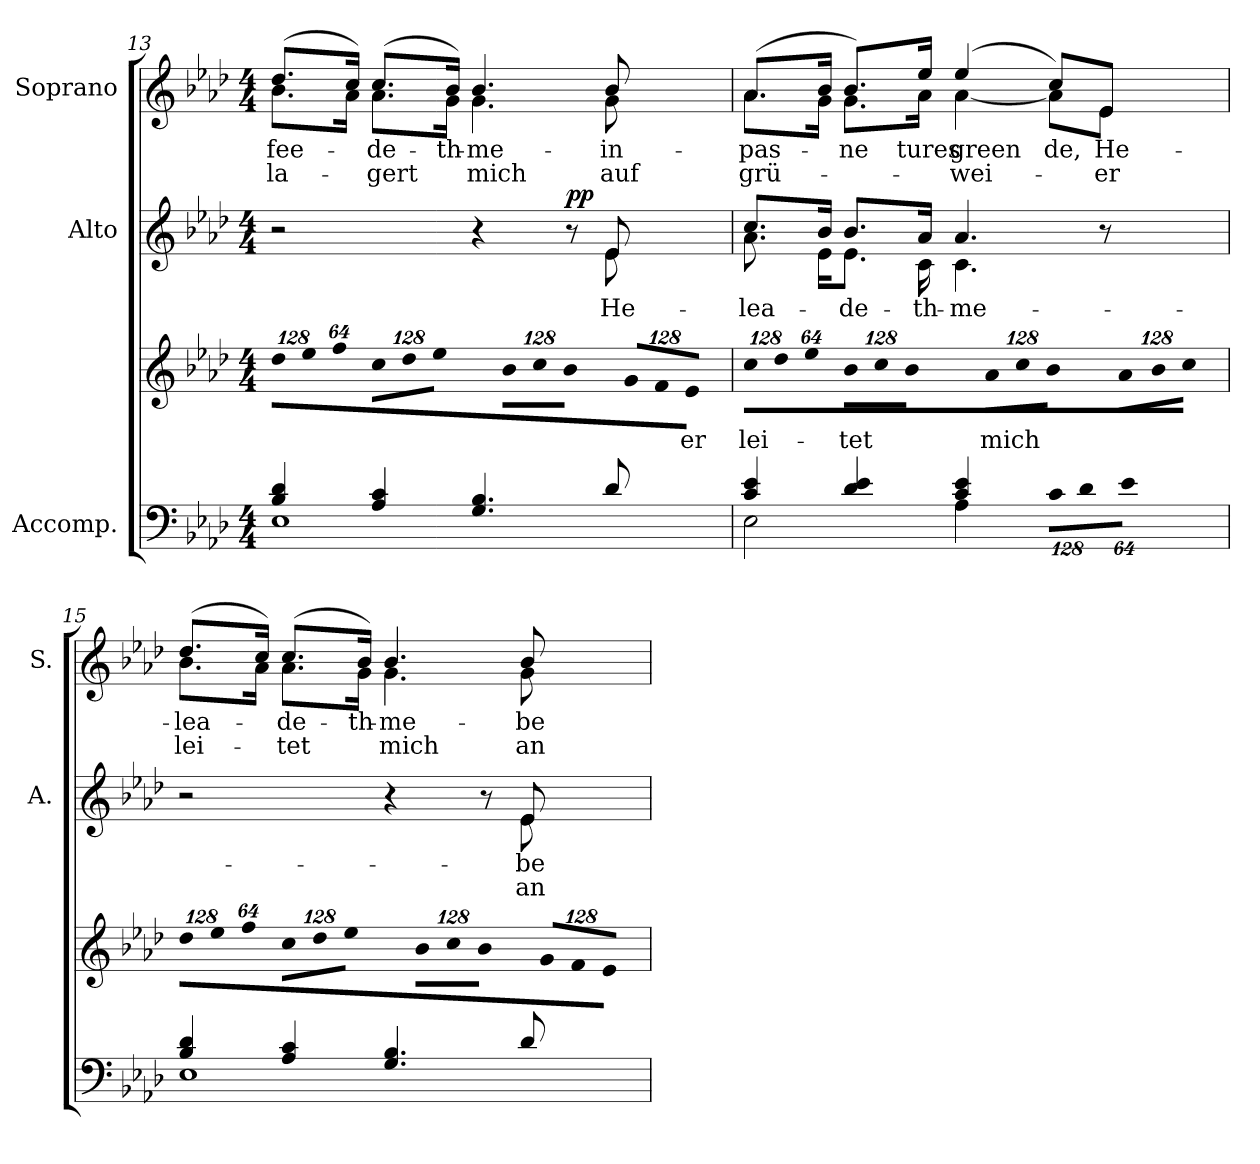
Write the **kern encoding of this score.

**kern	**kern	**text	**kern	**text	**text	**dynam	**kern	**text	**text
*part3	*part3	*part3	*part2	*part2	*part2	*part2	*part1	*part1	*part1
*staff4	*staff3	*staff3	*staff2	*staff2	*staff2	*staff2	*staff1	*staff1	*staff1
*I"Accomp.	*	*	*I"Alto	*	*	*	*I"Soprano	*	*
*	*	*	*I'A.	*	*	*	*I'S.	*	*
*clefF4	*clefG2	*	*clefG2	*	*	*	*clefG2	*	*
*k[b-e-a-d-]	*k[b-e-a-d-]	*	*k[b-e-a-d-]	*	*	*	*k[b-e-a-d-]	*	*
*A-:	*A-:	*	*A-:	*	*	*	*A-:	*	*
*M4/4	*M4/4	*	*M4/4	*	*	*	*M4/4	*	*
=13	=13	=13	=13	=13	=13	=13	=13	=13	=13
*^	*	*	*	*	*	*	*	*	*
*	*	*Xbrackettup	*	*	*	*	*	*	*	*
!	!	!LO:N:vis=8	!	!	!	!	!	!	!	!
*	*	*	*	*^	*	*	*	*	*	*
!	!	!	!	!	!	!	!	!	!	!LO:LY:b:color=#000000	!LO:LY:b:color=#000000
*	*	*	*	*	*	*	*	*	*^	*	*
4B-i/ 4d-i	1E-i	1024%85dd-i\L	.	2r	2..ryy	.	.	.	(8.dd-i/L	8.b-i\L	-fee-	la-
!	!	!LO:N:vis=8	!	!	!	!	!	!	!	!	!	!
.	.	1024%85ee-i\	.	.	.	.	.	.	.	.	.	.
!	!	!LO:N:vis=8	!	!	!	!	!	!	!	!	!	!
.	.	512%43ffi\J	.	.	.	.	.	.	.	.	.	.
.	.	.	.	.	.	.	.	.	16cci/Jk)	16a-i\Jk	.	.
!	!	!LO:N:vis=8	!	!	!	!	!	!	!	!	!	!
!	!	!	!	!	!	!	!	!	!	!	!LO:LY:b:color=#000000	!LO:LY:b:color=#000000
4A-i/ 4ci	.	1024%85cci\L	.	.	.	.	.	.	(8.cci/L	8.a-i\L	-de-	-gert
!	!	!LO:N:vis=8	!	!	!	!	!	!	!	!	!	!
.	.	1024%85dd-i\	.	.	.	.	.	.	.	.	.	.
!	!	!LO:N:vis=8	!	!	!	!	!	!	!	!	!	!
.	.	512%43ee-i\J	.	.	.	.	.	.	.	.	.	.
!	!	!	!	!	!	!	!	!	!	!	!LO:LY:b:color=#000000	!
.	.	.	.	.	.	.	.	.	16b-i/Jk)	16gi\Jk	-th-	.
!	!	!LO:N:vis=8	!	!	!	!	!	!	!	!	!	!
!	!	!	!	!	!	!	!	!	!	!	!LO:LY:b:color=#000000	!LO:LY:b:color=#000000
4.Gi/ 4.B-i	.	1024%85b-i\L	.	4r	.	.	.	.	4.b-i/	4.gi\	-me-	mich
!	!	!LO:N:vis=8	!	!	!	!	!	!	!	!	!	!
.	.	1024%85cci\	.	.	.	.	.	.	.	.	.	.
!	!	!LO:N:vis=8	!	!	!	!	!	!	!	!	!	!
.	.	512%43b-i\J	.	.	.	.	.	.	.	.	.	.
!	!	!LO:N:vis=8	!	!	!	!	!	!	!	!	!	!
.	.	1024%85gi/L	.	8r	.	.	.	pp	.	.	.	.
!	!	!LO:N:vis=8	!	!	!	!	!	!	!	!	!	!
.	.	1024%85fi/	.	.	.	.	.	.	.	.	.	.
!	!	!	!	!	!	!LO:LY:b:color=#000000	!	!	!	!	!	!
!	!	!	!	!	!	!	!	!	!	!	!LO:LY:b:color=#000000	!LO:LY:b:color=#000000
8d-i/	.	.	.	8e-i/	8e-i\	He-	.	.	8b-i/	8gi\	-in-	auf
!	!	!LO:N:vis=8	!	!	!	!	!	!	!	!	!	!
!	!	!	!LO:LY:a:color=#000000	!	!	!	!	!	!	!	!	!
.	.	512%43e-i/J	er	.	.	.	.	.	.	.	.	.
=14	=14	=14	=14	=14	=14	=14	=14	=14	=14	=14	=14	=14
!	!	!LO:N:vis=8	!	!	!	!	!	!	!	!	!	!
!	!	!	!LO:LY:a:color=#000000	!	!	!	!	!	!	!	!	!
!	!	!	!	!	!	!LO:LY:b:color=#000000	!	!	!	!	!	!
!	!	!	!	!	!	!	!	!	!	!	!LO:LY:b:color=#000000	!LO:LY:b:color=#000000
4ci/ 4e-i	2E-i\	1024%85cci\L	lei-	8.cci/L	8.a-i\	-lea-	.	.	(8.a-i/L	8.a-i\L	-pas-	grü-
!	!	!LO:N:vis=8	!	!	!	!	!	!	!	!	!	!
.	.	1024%85dd-i\	.	.	.	.	.	.	.	.	.	.
!	!	!LO:N:vis=8	!	!	!	!	!	!	!	!	!	!
.	.	512%43ee-i\J	.	.	.	.	.	.	.	.	.	.
.	.	.	.	16b-i/Jk	16e-i\KL	.	.	.	16b-i/Jk	16gi\Jk	.	.
!	!	!LO:N:vis=8	!	!	!	!	!	!	!	!	!	!
!	!	!	!LO:LY:a:color=#000000	!	!	!	!	!	!	!	!	!
!	!	!	!	!	!	!LO:LY:b:color=#000000	!	!	!	!	!	!
!	!	!	!	!	!	!	!	!	!	!	!LO:LY:b:color=#000000	!
4d-i/ 4e-i	.	1024%85b-i\L	-tet	8.b-i/L	8.e-i\J	-de-	.	.	8.b-i/L)	8.gi\L	-ne	.
!	!	!LO:N:vis=8	!	!	!	!	!	!	!	!	!	!
.	.	1024%85cci\	.	.	.	.	.	.	.	.	.	.
!	!	!LO:N:vis=8	!	!	!	!	!	!	!	!	!	!
.	.	512%43b-i\J	.	.	.	.	.	.	.	.	.	.
!	!	!	!	!	!	!LO:LY:b:color=#000000	!	!	!	!	!	!
!	!	!	!	!	!	!	!	!	!	!	!LO:LY:b:color=#000000	!
.	.	.	.	16a-i/Jk	16ci\	-th-	.	.	16ee-i/Jk	16a-i\Jk	-tures	.
!	!	!LO:N:vis=8	!	!	!	!	!	!	!	!	!	!
!	!	!	!LO:LY:a:color=#000000	!	!	!	!	!	!	!	!	!
!	!	!	!	!	!	!LO:LY:b:color=#000000	!	!	!	!	!	!
!	!	!	!	!	!	!	!	!	!	!	!LO:LY:b:color=#000000	!LO:LY:b:color=#000000
4ci/ 4e-i	4A-i\	1024%85a-i\L	mich	4.a-i/	4.ci\	-me-	.	.	(4ee-i/	[4a-i\	green	wei-
!	!	!LO:N:vis=8	!	!	!	!	!	!	!	!	!	!
.	.	1024%85cci\	.	.	.	.	.	.	.	.	.	.
!	!	!LO:N:vis=8	!	!	!	!	!	!	!	!	!	!
.	.	512%43b-i\J	.	.	.	.	.	.	.	.	.	.
*Xbrackettup	*	*	*	*	*	*	*	*	*	*	*	*
!LO:N:vis=8	!	!LO:N:vis=8	!	!	!	!	!	!	!	!	!	!
!	!	!	!	!	!	!	!	!	!	!	!LO:LY:b:color=#000000	!
1024%85ci\L	4ryy	1024%85a-i\L	.	.	.	.	.	.	8cci/L)	8a-i\L]	-de,	.
!LO:N:vis=8	!	!LO:N:vis=8	!	!	!	!	!	!	!	!	!	!
1024%85d-i\	.	1024%85b-i\	.	.	.	.	.	.	.	.	.	.
!	!	!	!	!	!	!	!	!	!	!	!LO:LY:b:color=#000000	!LO:LY:b:color=#000000
.	.	.	.	8r	8ryy	.	.	.	8e-i/J	8e-i\J	He-	er
!LO:N:vis=8	!	!LO:N:vis=8	!	!	!	!	!	!	!	!	!	!
512%43e-i\J	.	512%43cci\J	.	.	.	.	.	.	.	.	.	.
!!LO:LB:g=z	!!
=15	=15	=15	=15	=15	=15	=15	=15	=15	=15	=15	=15	=15
!	!	!LO:N:vis=8	!	!	!	!	!	!	!	!	!	!
!	!	!	!	!	!	!	!	!	!	!	!LO:LY:b:color=#000000	!LO:LY:b:color=#000000
4B-i/ 4d-i	1E-i	1024%85dd-i\L	.	2r	2..ryy	.	.	.	(8.dd-i/L	8.b-i\L	-lea-	lei-
!	!	!LO:N:vis=8	!	!	!	!	!	!	!	!	!	!
.	.	1024%85ee-i\	.	.	.	.	.	.	.	.	.	.
!	!	!LO:N:vis=8	!	!	!	!	!	!	!	!	!	!
.	.	512%43ffi\J	.	.	.	.	.	.	.	.	.	.
.	.	.	.	.	.	.	.	.	16cci/Jk)	16a-i\Jk	.	.
!	!	!LO:N:vis=8	!	!	!	!	!	!	!	!	!	!
!	!	!	!	!	!	!	!	!	!	!	!LO:LY:b:color=#000000	!LO:LY:b:color=#000000
4A-i/ 4ci	.	1024%85cci\L	.	.	.	.	.	.	(8.cci/L	8.a-i\L	-de-	-tet
!	!	!LO:N:vis=8	!	!	!	!	!	!	!	!	!	!
.	.	1024%85dd-i\	.	.	.	.	.	.	.	.	.	.
!	!	!LO:N:vis=8	!	!	!	!	!	!	!	!	!	!
.	.	512%43ee-i\J	.	.	.	.	.	.	.	.	.	.
!	!	!	!	!	!	!	!	!	!	!	!LO:LY:b:color=#000000	!
.	.	.	.	.	.	.	.	.	16b-i/Jk)	16gi\Jk	-th-	.
!	!	!LO:N:vis=8	!	!	!	!	!	!	!	!	!	!
!	!	!	!	!	!	!	!	!	!	!	!LO:LY:b:color=#000000	!LO:LY:b:color=#000000
4.Gi/ 4.B-i	.	1024%85b-i\L	.	4r	.	.	.	.	4.b-i/	4.gi\	-me-	mich
!	!	!LO:N:vis=8	!	!	!	!	!	!	!	!	!	!
.	.	1024%85cci\	.	.	.	.	.	.	.	.	.	.
!	!	!LO:N:vis=8	!	!	!	!	!	!	!	!	!	!
.	.	512%43b-i\J	.	.	.	.	.	.	.	.	.	.
!	!	!LO:N:vis=8	!	!	!	!	!	!	!	!	!	!
.	.	1024%85gi/L	.	8r	.	.	.	.	.	.	.	.
!	!	!LO:N:vis=8	!	!	!	!	!	!	!	!	!	!
.	.	1024%85fi/	.	.	.	.	.	.	.	.	.	.
!	!	!	!	!	!	!LO:LY:b:color=#000000	!LO:LY:b:color=#000000	!	!	!	!	!
!	!	!	!	!	!	!	!	!	!	!	!LO:LY:b:color=#000000	!LO:LY:b:color=#000000
8d-i/	.	.	.	8e-i/	8e-i\	-be-	an	.	8b-i/	8gi\	-be-	an
!	!	!LO:N:vis=8	!	!	!	!	!	!	!	!	!	!
.	.	512%43e-i/J	.	.	.	.	.	.	.	.	.	.
*	*	*	*	*v	*v	*	*	*	*	*	*	*
*v	*v	*	*	*	*	*	*	*v	*v	*	*
=	=	=	=	=	=	=	=	=	=
*-	*-	*-	*-	*-	*-	*-	*-	*-	*-
